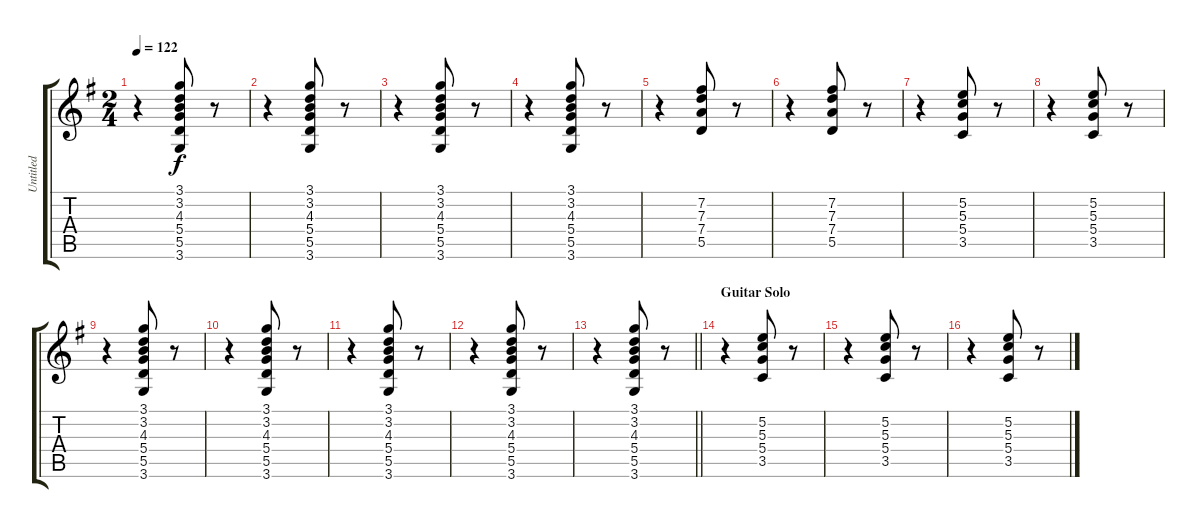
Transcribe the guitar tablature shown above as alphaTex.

\track ("Untitled" "Untitled") {instrument acousticguitarsteel}
\staff {score tabs}
\tuning (E4 B3 G3 D3 A2 E2) {hide}
\ts (2 4)
\tempo 122
\clef g2
\ks g
r.4{dy f} (3.1 3.2 4.3 5.4 5.5 3.6).8 r.8 |
r.4 (3.1 3.2 4.3 5.4 5.5 3.6).8 r.8 |
r.4 (3.1 3.2 4.3 5.4 5.5 3.6).8 r.8 |
r.4 (3.1 3.2 4.3 5.4 5.5 3.6).8 r.8 |
r.4 (7.2 7.3 7.4 5.5).8 r.8 |
r.4 (7.2 7.3 7.4 5.5).8 r.8 |
r.4 (5.2 5.3 5.4 3.5).8 r.8 |
r.4 (5.2 5.3 5.4 3.5).8 r.8 |
r.4 (3.1 3.2 4.3 5.4 5.5 3.6).8 r.8 |
r.4 (3.1 3.2 4.3 5.4 5.5 3.6).8 r.8 |
r.4 (3.1 3.2 4.3 5.4 5.5 3.6).8 r.8 |
r.4 (3.1 3.2 4.3 5.4 5.5 3.6).8 r.8 |
\barLineRight lightlight
r.4 (3.1 3.2 4.3 5.4 5.5 3.6).8 r.8 |
\section ("" "Guitar Solo")
r.4 (5.2 5.3 5.4 3.5).8 r.8 |
r.4 (5.2 5.3 5.4 3.5).8 r.8 |
r.4 (5.2 5.3 5.4 3.5).8 r.8
